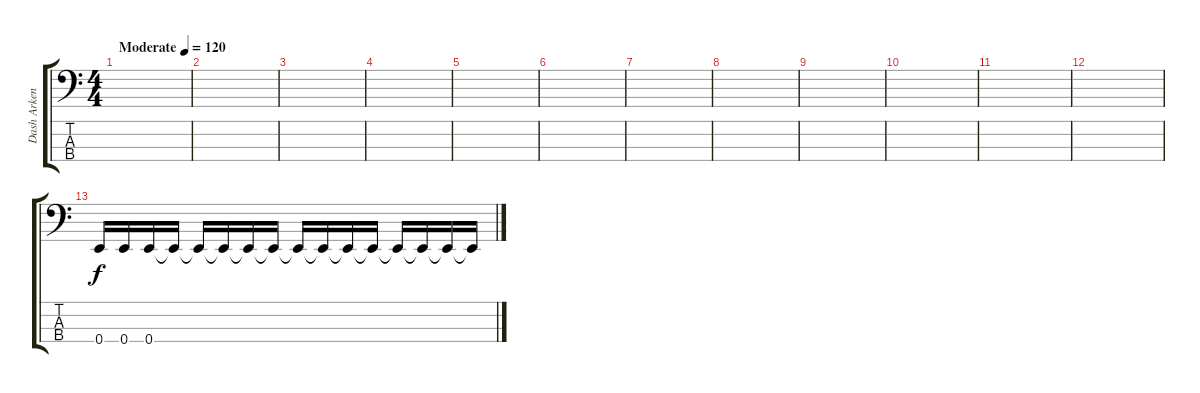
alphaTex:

\track ("Dash Arkenstone" "Dash Arken") {instrument electricbassfinger}
\staff {score tabs}
\tuning (G2 D2 A1 E1) {hide}
\ts (4 4)
\tempo (120 "Moderate")
\clef f4
\ks c
|
|
|
|
|
|
|
|
|
|
|
|
0.4.16 0.4.16 0.4.16 0.4{t}.16 0.4{t}.16 0.4{t}.16 0.4{t}.16 0.4{t}.16 0.4{t}.16 0.4{t}.16 0.4{t}.16 0.4{t}.16 0.4{t}.16 0.4{t}.16 0.4{t}.16 0.4{t}.16
